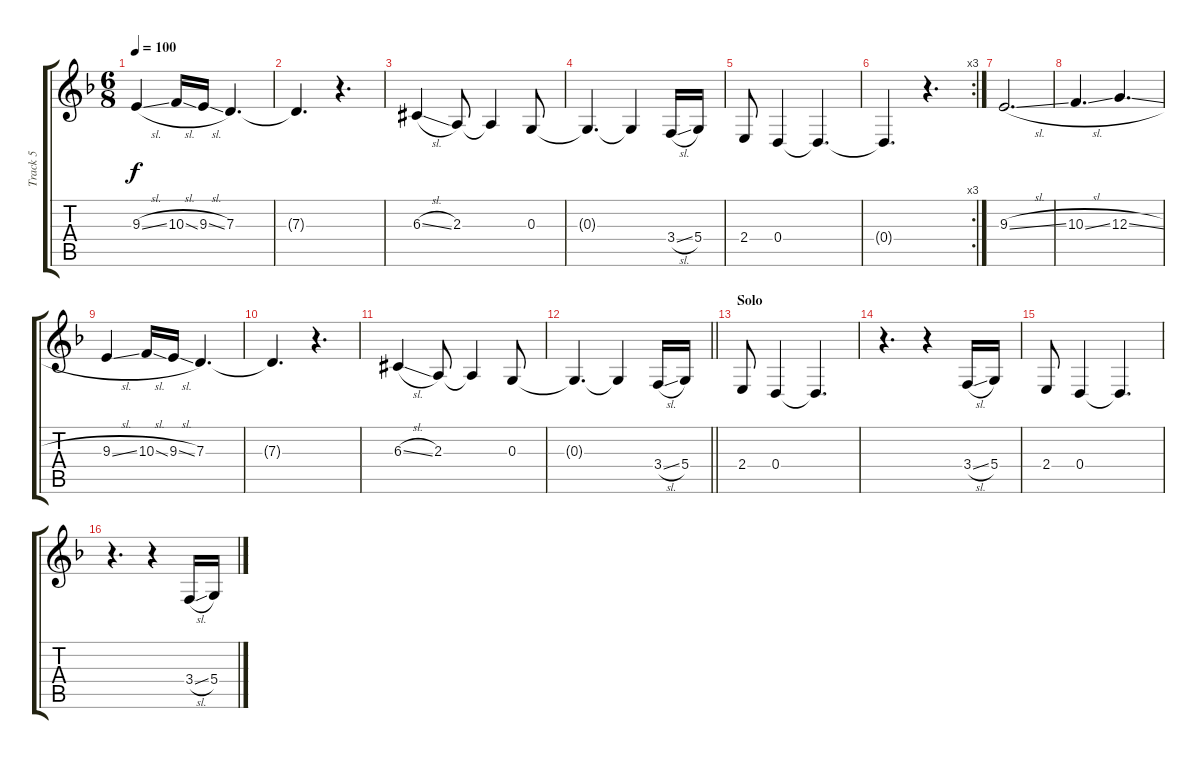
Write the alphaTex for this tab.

\track ("Track 5" "Track 5") {instrument oboe}
\staff {score tabs}
\tuning (E4 B3 G3 D3 A2 D2) {hide}
\ts (6 8)
\tempo 100
\clef g2
\ks f
9.3{sl}.4{dy f} 10.3{sl}.16 9.3{sl}.16 7.3.4{d} |
7.3{t}.4{d} r.4{d} |
6.3{sl acc #}.4 2.3.8 2.3{t}.4 0.3.8 |
0.3{t}.4{d} 0.3{t}.4 3.4{sl}.16 5.4.16 |
2.4.8 0.4.4 0.4{t}.4{d} |
\rc 3
0.4{t}.4{d} r.4{d} |
9.3{sl}.2{d} |
10.3{sl}.4{d} 12.3{sl}.4{d} |
9.3{sl}.4 10.3{sl}.16 9.3{sl}.16 7.3.4{d} |
7.3{t}.4{d} r.4{d} |
6.3{sl acc #}.4 2.3.8 2.3{t}.4 0.3.8 |
\barLineRight lightlight
0.3{t}.4{d} 0.3{t}.4 3.4{sl}.16 5.4.16 |
\section ("" "Solo")
2.4.8 0.4.4 0.4{t}.4{d} |
r.4{d} r.4 3.4{sl}.16 5.4.16 |
2.4.8 0.4.4 0.4{t}.4{d} |
r.4{d} r.4 3.4{sl}.16 5.4.16
